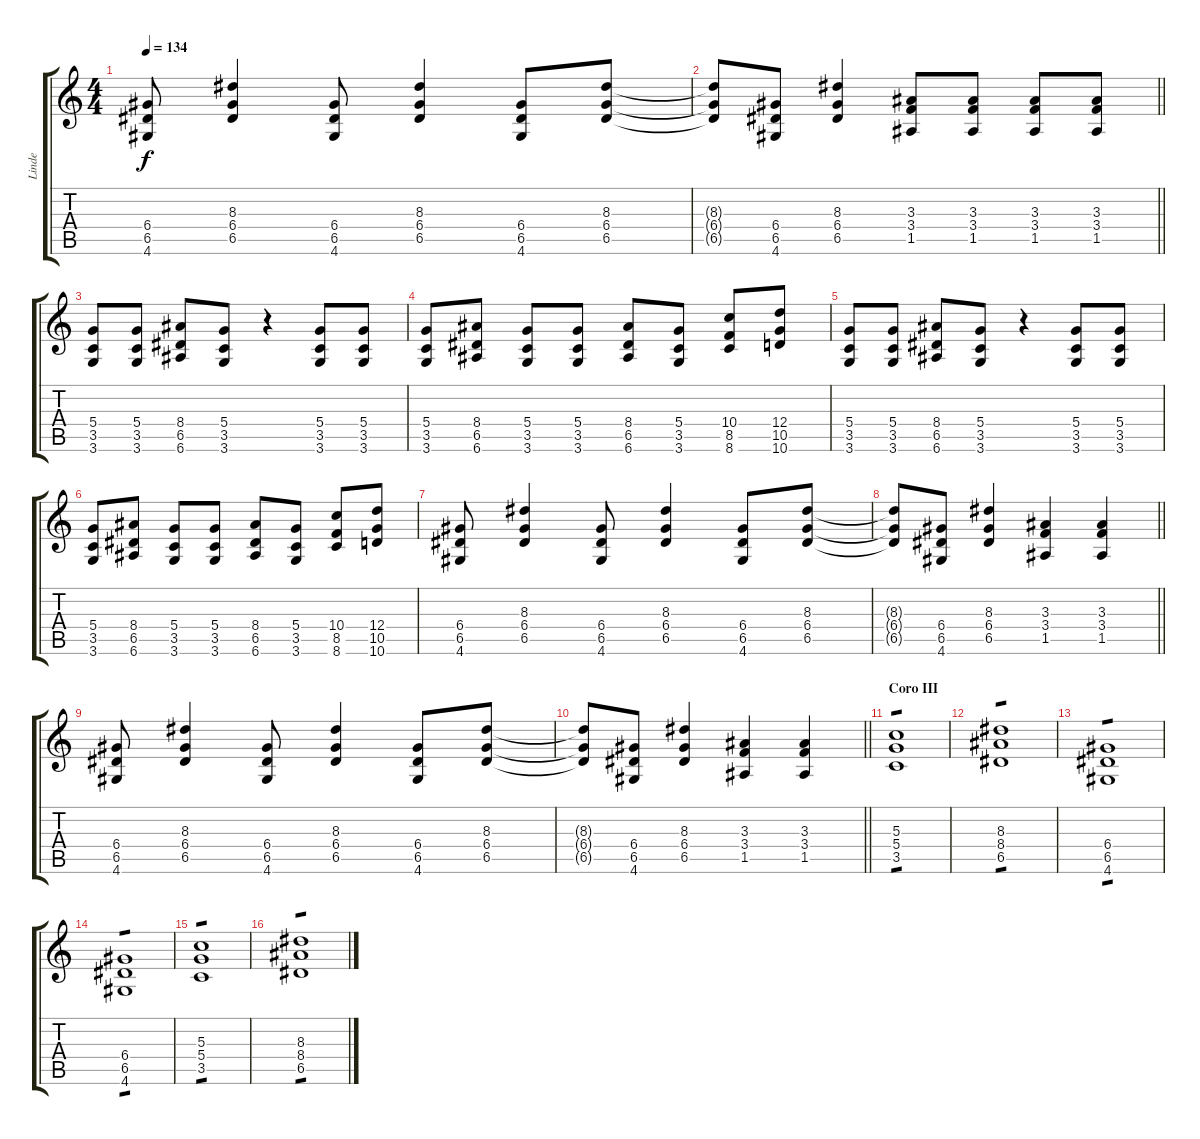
\track ("Linde" "Linde") {instrument distortionguitar}
\staff {score tabs}
\tuning (E4 B3 G3 D3 A2 E2) {hide}
\ts (4 4)
\tempo 134
\clef g2
\ks c
(6.4 6.5 4.6).8{dy f} (8.3 6.4 6.5).4 (6.4 6.5 4.6).8 (8.3 6.4 6.5).4 (6.4 6.5 4.6).8 (8.3 6.4 6.5).8 |
\barLineRight lightlight
(8.3{t} 6.4{t} 6.5{t}).8 (6.4 6.5 4.6).8 (8.3 6.4 6.5).4 (3.3 3.4 1.5).8 (3.3 3.4 1.5).8 (3.3 3.4 1.5).8 (3.3 3.4 1.5).8 |
(5.4 3.5 3.6).8 (5.4 3.5 3.6).8 (8.4 6.5 6.6).8 (5.4 3.5 3.6).8 r.4 (5.4 3.5 3.6).8 (5.4 3.5 3.6).8 |
(5.4 3.5 3.6).8 (8.4 6.5 6.6).8 (5.4 3.5 3.6).8 (5.4 3.5 3.6).8 (8.4 6.5 6.6).8 (5.4 3.5 3.6).8 (10.4 8.5 8.6).8 (12.4 10.5 10.6).8 |
(5.4 3.5 3.6).8 (5.4 3.5 3.6).8 (8.4 6.5 6.6).8 (5.4 3.5 3.6).8 r.4 (5.4 3.5 3.6).8 (5.4 3.5 3.6).8 |
(5.4 3.5 3.6).8 (8.4 6.5 6.6).8 (5.4 3.5 3.6).8 (5.4 3.5 3.6).8 (8.4 6.5 6.6).8 (5.4 3.5 3.6).8 (10.4 8.5 8.6).8 (12.4 10.5 10.6).8 |
(6.4 6.5 4.6).8 (8.3 6.4 6.5).4 (6.4 6.5 4.6).8 (8.3 6.4 6.5).4 (6.4 6.5 4.6).8 (8.3 6.4 6.5).8 |
\barLineRight lightlight
(8.3{t} 6.4{t} 6.5{t}).8 (6.4 6.5 4.6).8 (8.3 6.4 6.5).4 (3.3 3.4 1.5).4 (3.3 3.4 1.5).4 |
(6.4 6.5 4.6).8 (8.3 6.4 6.5).4 (6.4 6.5 4.6).8 (8.3 6.4 6.5).4 (6.4 6.5 4.6).8 (8.3 6.4 6.5).8 |
\barLineRight lightlight
(8.3{t} 6.4{t} 6.5{t}).8 (6.4 6.5 4.6).8 (8.3 6.4 6.5).4 (3.3 3.4 1.5).4 (3.3 3.4 1.5).4 |
\section ("" "Coro III")
(5.3 5.4 3.5).1{tp 1} |
(8.3 8.4 6.5).1{tp 1} |
(6.4 6.5 4.6).1{tp 1} |
(6.4 6.5 4.6).1{tp 1} |
(5.3 5.4 3.5).1{tp 1} |
(8.3 8.4 6.5).1{tp 1}
